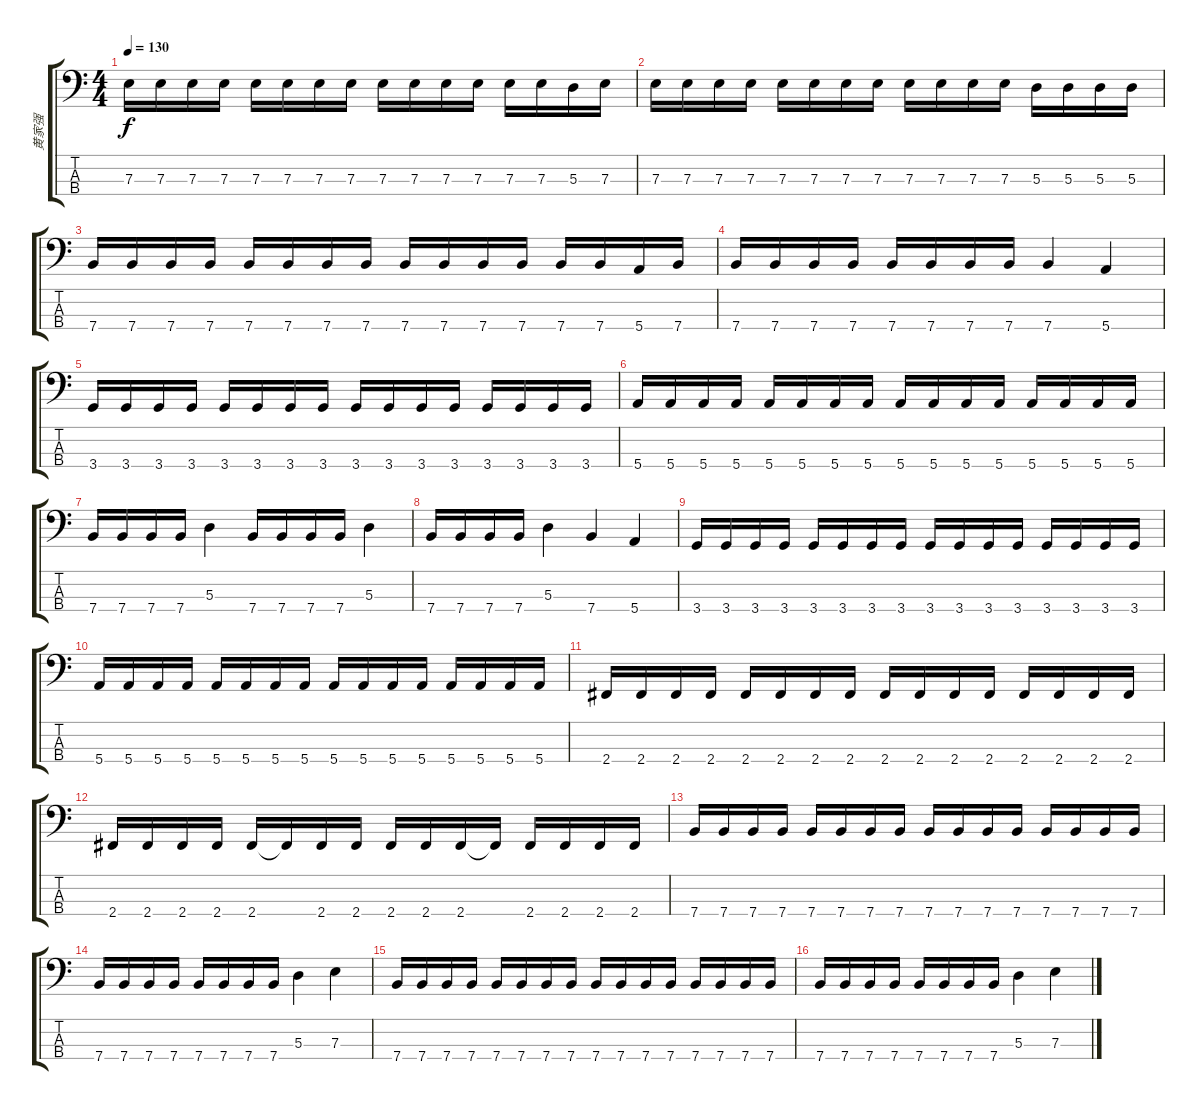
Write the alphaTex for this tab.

\track ("黄家强" "黄家强") {instrument electricbassfinger}
\staff {score tabs}
\tuning (G2 D2 A1 E1) {hide}
\ts (4 4)
\tempo 130
\clef f4
\ks c
7.3.16{dy f} 7.3.16 7.3.16 7.3.16 7.3.16 7.3.16 7.3.16 7.3.16 7.3.16 7.3.16 7.3.16 7.3.16 7.3.16 7.3.16 5.3.16 7.3.16 |
7.3.16 7.3.16 7.3.16 7.3.16 7.3.16 7.3.16 7.3.16 7.3.16 7.3.16 7.3.16 7.3.16 7.3.16 5.3.16 5.3.16 5.3.16 5.3.16 |
7.4.16 7.4.16 7.4.16 7.4.16 7.4.16 7.4.16 7.4.16 7.4.16 7.4.16 7.4.16 7.4.16 7.4.16 7.4.16 7.4.16 5.4.16 7.4.16 |
7.4.16 7.4.16 7.4.16 7.4.16 7.4.16 7.4.16 7.4.16 7.4.16 7.4.4 5.4.4 |
3.4.16 3.4.16 3.4.16 3.4.16 3.4.16 3.4.16 3.4.16 3.4.16 3.4.16 3.4.16 3.4.16 3.4.16 3.4.16 3.4.16 3.4.16 3.4.16 |
5.4.16 5.4.16 5.4.16 5.4.16 5.4.16 5.4.16 5.4.16 5.4.16 5.4.16 5.4.16 5.4.16 5.4.16 5.4.16 5.4.16 5.4.16 5.4.16 |
7.4.16 7.4.16 7.4.16 7.4.16 5.3.4 7.4.16 7.4.16 7.4.16 7.4.16 5.3.4 |
7.4.16 7.4.16 7.4.16 7.4.16 5.3.4 7.4.4 5.4.4 |
3.4.16 3.4.16 3.4.16 3.4.16 3.4.16 3.4.16 3.4.16 3.4.16 3.4.16 3.4.16 3.4.16 3.4.16 3.4.16 3.4.16 3.4.16 3.4.16 |
5.4.16 5.4.16 5.4.16 5.4.16 5.4.16 5.4.16 5.4.16 5.4.16 5.4.16 5.4.16 5.4.16 5.4.16 5.4.16 5.4.16 5.4.16 5.4.16 |
2.4.16 2.4.16 2.4.16 2.4.16 2.4.16 2.4.16 2.4.16 2.4.16 2.4.16 2.4.16 2.4.16 2.4.16 2.4.16 2.4.16 2.4.16 2.4.16 |
2.4.16 2.4.16 2.4.16 2.4.16 2.4.16 2.4{t}.16 2.4.16 2.4.16 2.4.16 2.4.16 2.4.16 2.4{t}.16 2.4.16 2.4.16 2.4.16 2.4.16 |
7.4.16 7.4.16 7.4.16 7.4.16 7.4.16 7.4.16 7.4.16 7.4.16 7.4.16 7.4.16 7.4.16 7.4.16 7.4.16 7.4.16 7.4.16 7.4.16 |
7.4.16 7.4.16 7.4.16 7.4.16 7.4.16 7.4.16 7.4.16 7.4.16 5.3.4 7.3.4 |
7.4.16 7.4.16 7.4.16 7.4.16 7.4.16 7.4.16 7.4.16 7.4.16 7.4.16 7.4.16 7.4.16 7.4.16 7.4.16 7.4.16 7.4.16 7.4.16 |
7.4.16 7.4.16 7.4.16 7.4.16 7.4.16 7.4.16 7.4.16 7.4.16 5.3.4 7.3.4
